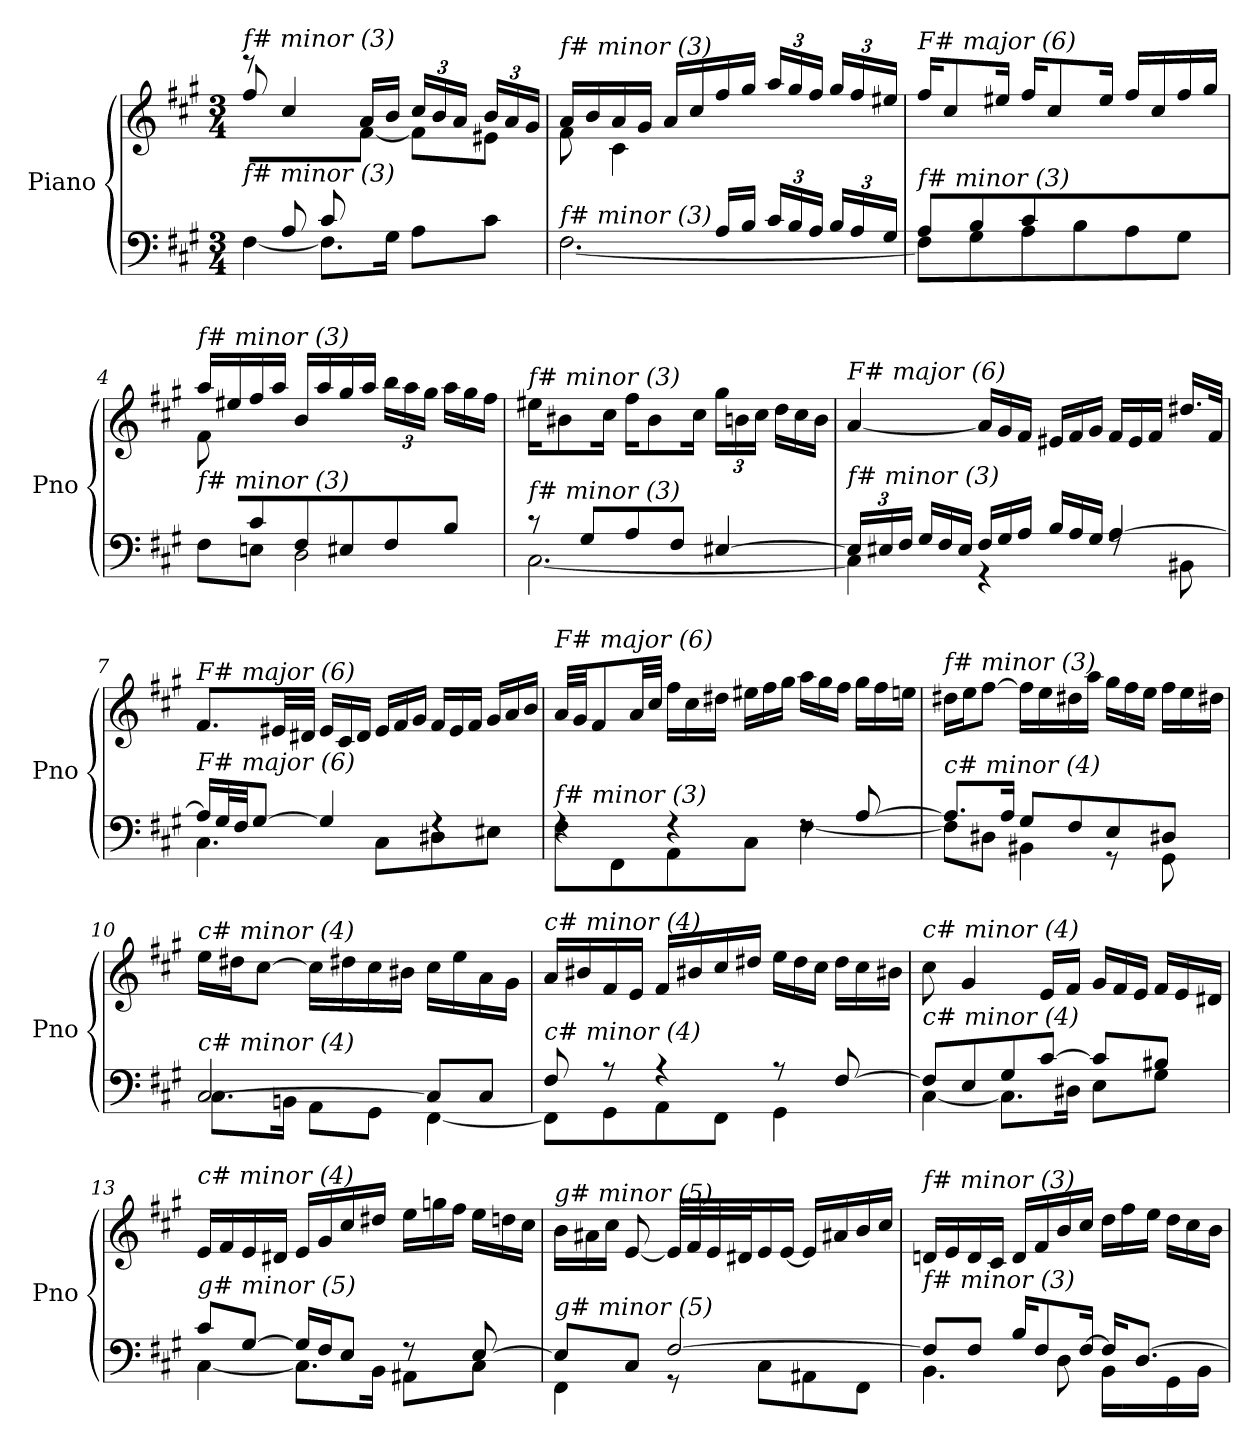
**kern	**kern
*part1	*part1
*staff2	*staff1
*I"Piano	*
*I'Pno	*
*clefF4	*clefG2
*k[f#c#g#]	*k[f#c#g#]
*M3/4	*M3/4
=1	=1
*^	*^
!	!	!LO:TX:i:t=f# minor (3)	!
!LO:TX:i:t=f# minor (3)	!	!	!
8ryy	[4F#\	8ff#/	8reee
8A/L	.	4cc#/	4ryy
8c#/	8.F#\L]	.	.
4.ryy	.	16a/LL	[8f#\J
.	16G#\Jk	16b/JJ	.
*	*	*Xbrackettup	*
.	8A\L	24cc#/LL	8f#\L]
.	.	24b/	.
.	.	24a/JJ	.
.	8c#\J	24b/LL	8e#X\J
.	.	24a/	.
.	.	24g#/JJ	.
=2	=2	=2	=2
*	*^	*	*^
!	!	!	!LO:TX:i:t=f# minor (3)	!	!
!LO:TX:i:t=f# minor (3)	!	!	!	!	!
4.ryy	[2.F#\	4.ryy	16a/LL	8f#\	4.ryy
.	.	.	16b/	.	.
.	.	.	16a/	4c#\	.
.	.	.	16g#/JJ	.	.
.	.	.	16a/LL	.	.
.	.	.	16cc#/	.	.
4.ryy	.	16A/LL	16ff#/	4.ryy	4.ryy
.	.	16B/JJ	16gg#/JJ	.	.
*	*	*Xbrackettup	*	*	*
.	.	24c#/LL	24aa/LL	.	.
.	.	24B/	24gg#/	.	.
.	.	24A/JJ	24ff#/JJ	.	.
.	.	24B/LL	24gg#/LL	.	.
.	.	24A/	24ff#/	.	.
.	.	24G#/JJ	24ee#X/JJ	.	.
*	*	*	*	*v	*v
=3	=3	=3	=3	=3
!	!	!	!LO:TX:i:t=F# major (6)	!
!LO:TX:i:t=f# minor (3)	!	!	!	!
*	*v	*v	*	*
8A/L	8F#\L]	16ff#/KL	4.ryy
.	.	8cc#/	.
8B/	8G#\	.	.
.	.	16ee#X/Jk	.
8c#/	8A\	16ff#/KL	.
.	.	8cc#/	.
4.ryy	8B\	.	8g#\
.	.	16ee#/Jk	.
.	8A\	16ff#/LL	8f#\
.	.	16cc#/	.
.	8G#\J	16ff#/	8e#X\J
.	.	16gg#/JJ	.
!!LO:LB:g=z	!!
=4	=4	=4	=4
!	!	!LO:TX:i:t=f# minor (3)	!
!LO:TX:i:t=f# minor (3)	!	!	!
8ryy	8F#\L	16aa/LL	8f#\L
.	.	16ee#X/	.
8c#/	8En\J	16ff#/	2ryy
.	.	16aa/JJ	.
8F#/	2D\	16b/LL	.
.	.	16aa/	.
8E#X/	.	16gg#/	.
.	.	16aa/JJ	.
8F#/	.	24bb\LL	.
.	.	24aa\	.
.	.	24gg#\JJ	.
*	*	*Xtuplet	*
8B/J	.	24aa\LL	8ryy
.	.	24gg#\	.
.	.	24ff#\JJ	.
*	*	*v	*v
=5	=5	=5
!	!	!LO:TX:i:t=f# minor (3)
!LO:TX:i:t=f# minor (3)	!	!
8r	[2.C#\	16ee#X\KL
.	.	8b#X\
8G#/L	.	.
.	.	16cc#\Jk
8A/	.	16ff#\KL
.	.	8b#\
8F#/J	.	.
.	.	16cc#\Jk
*	*	*tuplet
[4E#X/	.	24gg#\LL
.	.	24bn\
.	.	24cc#\JJ
*	*	*Xtuplet
.	.	24dd\LL
.	.	24cc#\
.	.	24b\JJ
=6	=6	=6
!	!	!LO:TX:i:t=F# major (6)
!LO:TX:i:t=f# minor (3)	!	!
24E#/LL]	4C#\]	[4a/
24E#X/	.	.
24F#/JJ	.	.
*Xtuplet	*	*
24G#/LL	.	.
24F#/	.	.
24E#/JJ	.	.
24F#/LL	4r	24a/LL]
24G#/	.	24g#/
24A/JJ	.	24f#/JJ
24B/LL	.	24e#X/LL
24A/	.	24f#/
24G#/JJ	.	24g#/JJ
[4A/	8rF	24f#/LL
.	.	24e#/
.	.	24f#/JJ
.	8BB#X\	16.dd#X/LL
.	.	32f#/JJk
!!LO:LB:g=z
=7	=7	=7
!	!	!LO:TX:i:t=F# major (6)
!LO:TX:i:t=F# major (6)	!	!
16A/LL]	4.C#\	8.f#/L
32G#/L	.	.
32F#/JJ	.	.
[8G#/J	.	.
.	.	32e#X/LL
.	.	32d#X/JJJ
4G#/]	.	24e#/LL
.	.	24c#/
.	.	24d#/JJ
.	8C#\L	24e#/LL
.	.	24f#/
.	.	24g#/JJ
4rF	8D#X\	24f#/LL
.	.	24e#/
.	.	24f#/JJ
.	8E#X\J	24g#/LL
.	.	24a/
.	.	24b/JJ
=8	=8	=8
!	!	!LO:TX:i:t=F# major (6)
!LO:TX:i:t=f# minor (3)	!	!
4rF	8F#\L	32a/LLL
.	.	32g#/JJ
.	.	8f#/
.	8FF#\	.
.	.	32a/LL
.	.	32cc#/JJJ
4rF	8AA\	24ff#\LL
.	.	24cc#\
.	.	24dd#X\JJ
.	8C#\J	24ee#X\LL
.	.	24ff#\
.	.	24gg#\JJ
8rF	[4F#\	24aa\LL
.	.	24gg#\
.	.	24ff#\JJ
[8A/	.	24gg#\LL
.	.	24ff#\
.	.	24een\JJ
=9	=9	=9
!	!	!LO:TX:i:t=f# minor (3)
!LO:TX:i:t=c# minor (4)	!	!
8.A/L]	8F#\L]	16dd#X\LL
.	.	16ee\J
.	8D#X\J	[8ff#\J
16A/Jk	.	.
8G#/L	4BB#X\	16ff#\LL]
.	.	16ee\
8F#/	.	16dd#X\
.	.	16aa\JJ
8E/	8r	24gg#\LL
.	.	24ff#\
.	.	24ee\JJ
8D#X/J	8GG#\	24ff#\LL
.	.	24ee\
.	.	24dd#X\JJ
!!LO:LB:g=z
=10	=10	=10
!	!	!LO:TX:i:t=c# minor (4)
!LO:TX:i:t=c# minor (4)	!	!
[2C#/	8.C#\L	16ee\LL
.	.	16dd#X\J
.	.	[8cc#\J
.	16BBn\Jk	.
.	8AA\L	16cc#\LL]
.	.	16dd#X\
.	8GG#\J	16cc#\
.	.	16b#X\JJ
8C#/L]	[4FF#\	16cc#\LL
.	.	16ee\
8C#/J	.	16a\
.	.	16g#\JJ
=11	=11	=11
!	!	!LO:TX:i:t=c# minor (4)
!LO:TX:i:t=c# minor (4)	!	!
8F#/	8FF#\L]	16a/LL
.	.	16b#X/
8r	8GG#\	16f#/
.	.	16e/JJ
4r	8AA\	16f#/LL
.	.	16b#X/
.	8FF#\J	16cc#/
.	.	16dd#X/JJ
8r	4GG#\	24ee\LL
.	.	24dd#\
.	.	24cc#\JJ
[8F#/	.	24dd#\LL
.	.	24cc#\
.	.	24b#X\JJ
=12	=12	=12
!	!	!LO:TX:i:t=c# minor (4)
!LO:TX:i:t=c# minor (4)	!	!
8F#/L]	[4C#\	8cc#\
8E/	.	4g#/
8G#/	8.C#\L]	.
[8c#/J	.	16e/LL
.	16D#X\Jk	16f#/JJ
8c#/L]	8E\L	24g#/LL
.	.	24f#/
.	.	24e/JJ
8B#X/J	8G#\J	24f#/LL
.	.	24e/
.	.	24d#X/JJ
!!LO:LB:g=z
=13	=13	=13
!	!	!LO:TX:i:t=c# minor (4)
!LO:TX:i:t=g# minor (5)	!	!
8c#/L	[4C#\	16e/LL
.	.	16f#/
[8G#/J	.	16e/
.	.	16d#X/JJ
16G#/LL]	8.C#\L]	16e/LL
16F#/J	.	16g#/
8E/J	.	16cc#/
.	16BB\Jk	16dd#X/JJ
8r	8AA#X\L	24ee\LL
.	.	24ggn\
.	.	24ff#\JJ
[8E/	8C#\J	24ee\LL
.	.	24ddn\
.	.	24cc#\JJ
=14	=14	=14
!	!	!LO:TX:i:t=g# minor (5)
!LO:TX:i:t=g# minor (5)	!	!
8E/L]	4FF#\	24b\LL
.	.	24a#X\
.	.	24cc#\JJ
8C#/J	.	[8e/
[2F#/	8r	32e/LLL]
.	.	32f#/
.	.	32e/
.	.	32d#X/J
.	8C#\L	16e/
.	.	[16e/JJ
.	8AA#X\	16e/LL]
.	.	16a#X/
.	8FF#\J	16b/
.	.	16cc#/JJ
=15	=15	=15
!	!	!LO:TX:i:t=f# minor (3)
!LO:TX:i:t=f# minor (3)	!	!
8F#/L]	4.BB\	16dn/LL
.	.	16e/
8F#/J	.	16d/
.	.	16c#/JJ
16B/KL	.	16d/LL
8F#/	.	16f#/
.	8D\	16b/
[16F#/Jk	.	16cc#/JJ
16F#/KL]	16BB\LL	24dd\LL
.	.	24ff#\
[8.D/J	16D\yy	.
.	.	24ee\JJ
.	16GG#\	24dd\LL
.	.	24cc#\
.	16BB\JJ	.
.	.	24b\JJ
*v	*v	*
=	=
*-	*-
